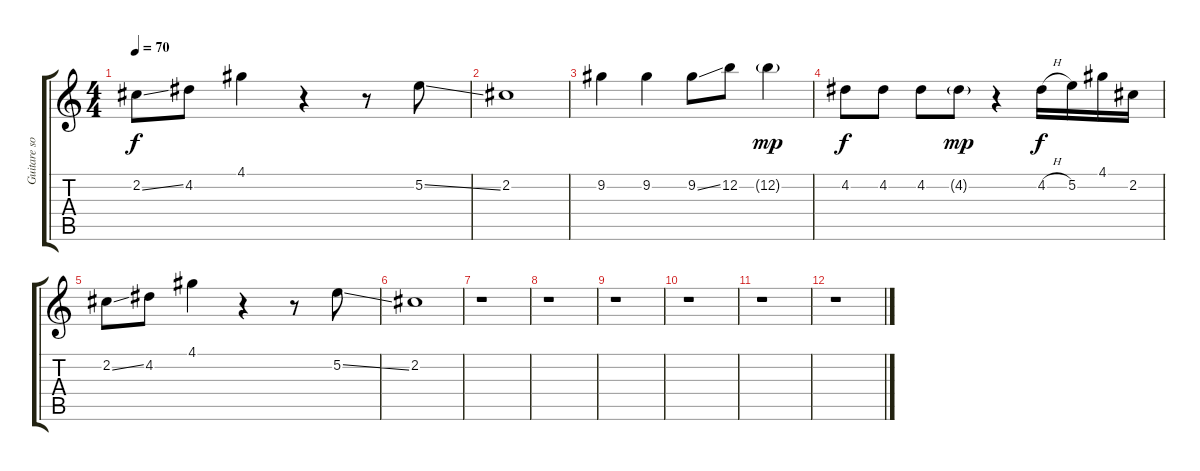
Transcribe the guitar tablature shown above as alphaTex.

\track ("Guitare solo" "Guitare so") {instrument overdrivenguitar}
\staff {score tabs}
\tuning (E4 B3 G3 D3 A2 E2) {hide}
\ts (4 4)
\tempo 70
\clef g2
\ks c
2.2{ss}.8{dy f} 4.2.8 4.1.4 r.4 r.8 5.2{ss}.8 |
2.2.1 |
9.2.4 9.2.4 9.2{ss}.8 12.2.8 12.2{g}.4{dy mp} |
4.2.8{dy f} 4.2.8 4.2.8 4.2{g}.8{dy mp} r.4 4.2{h}.16{dy f} 5.2.16 4.1.16 2.2.16 |
2.2{ss}.8 4.2.8 4.1.4 r.4 r.8 5.2{ss}.8 |
2.2.1 |
r.1 |
r.1 |
r.1 |
r.1 |
r.1 |
r.1
